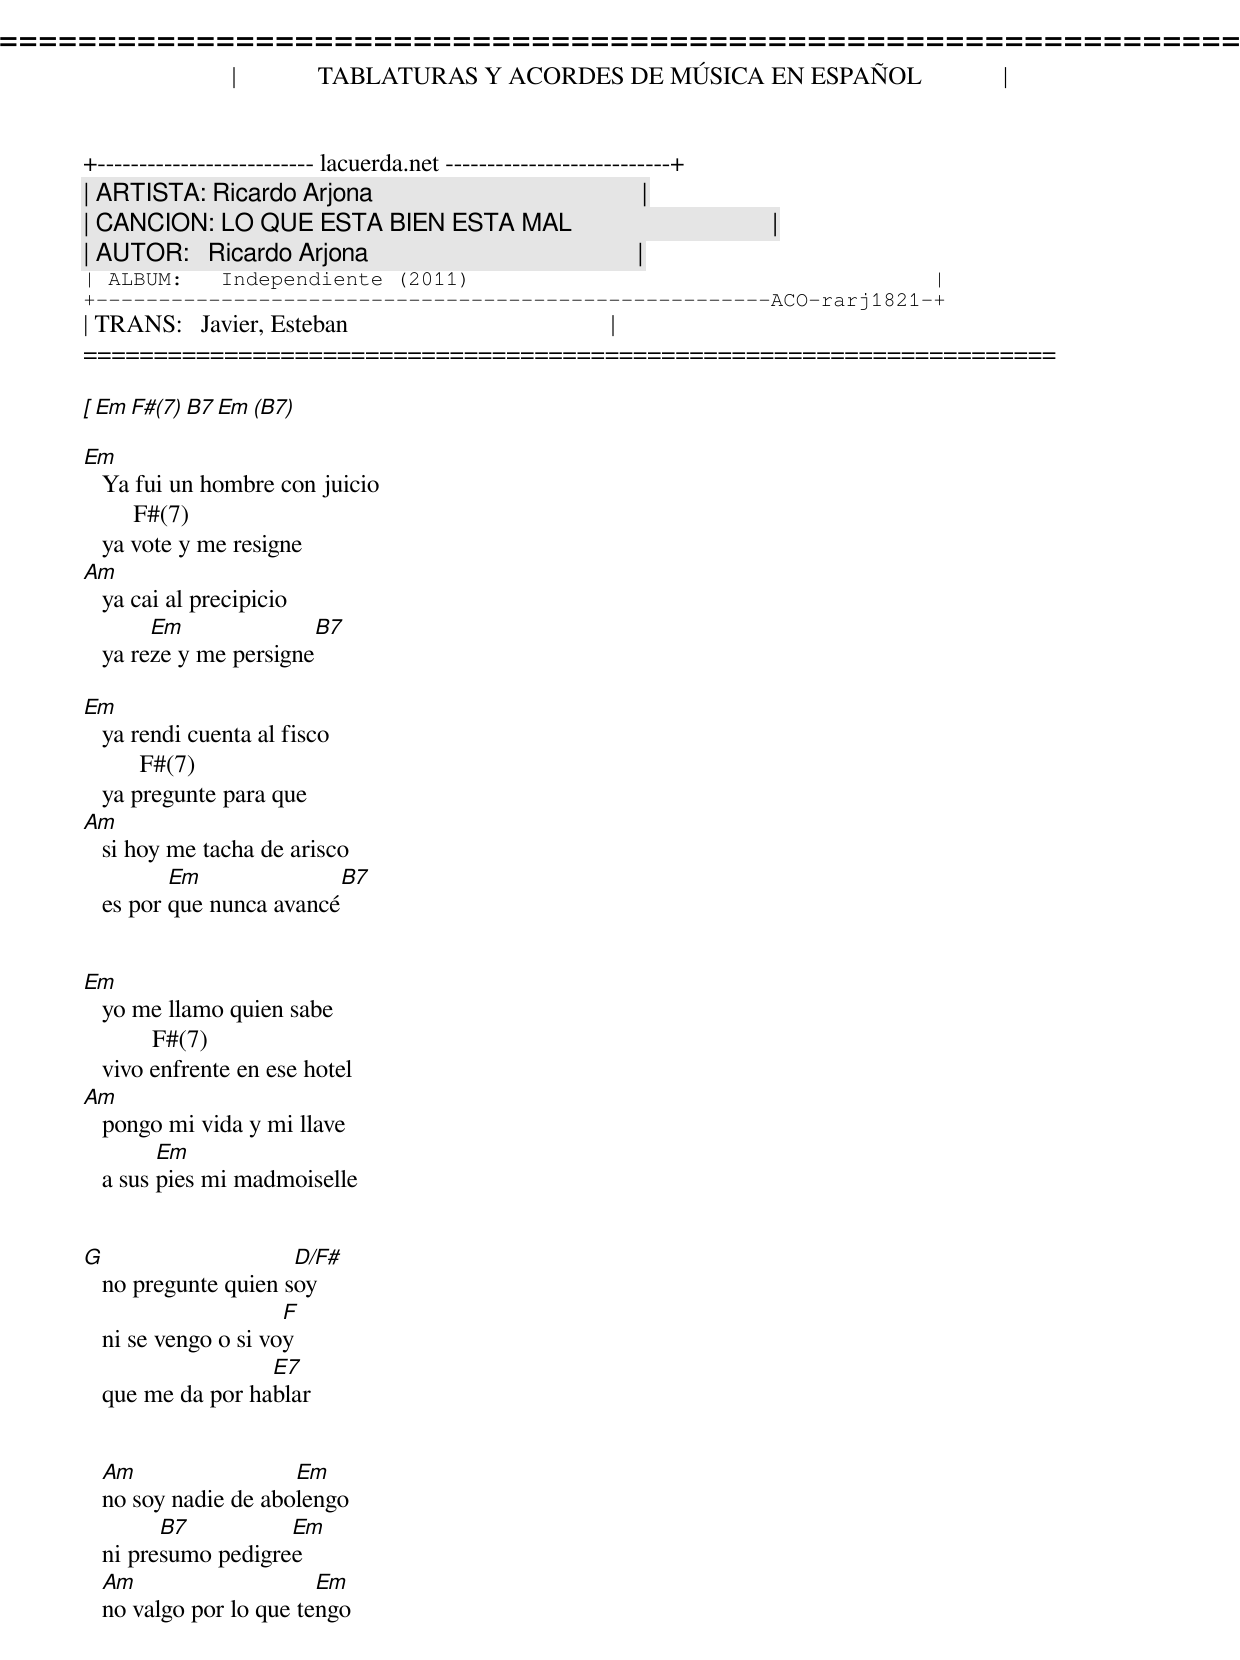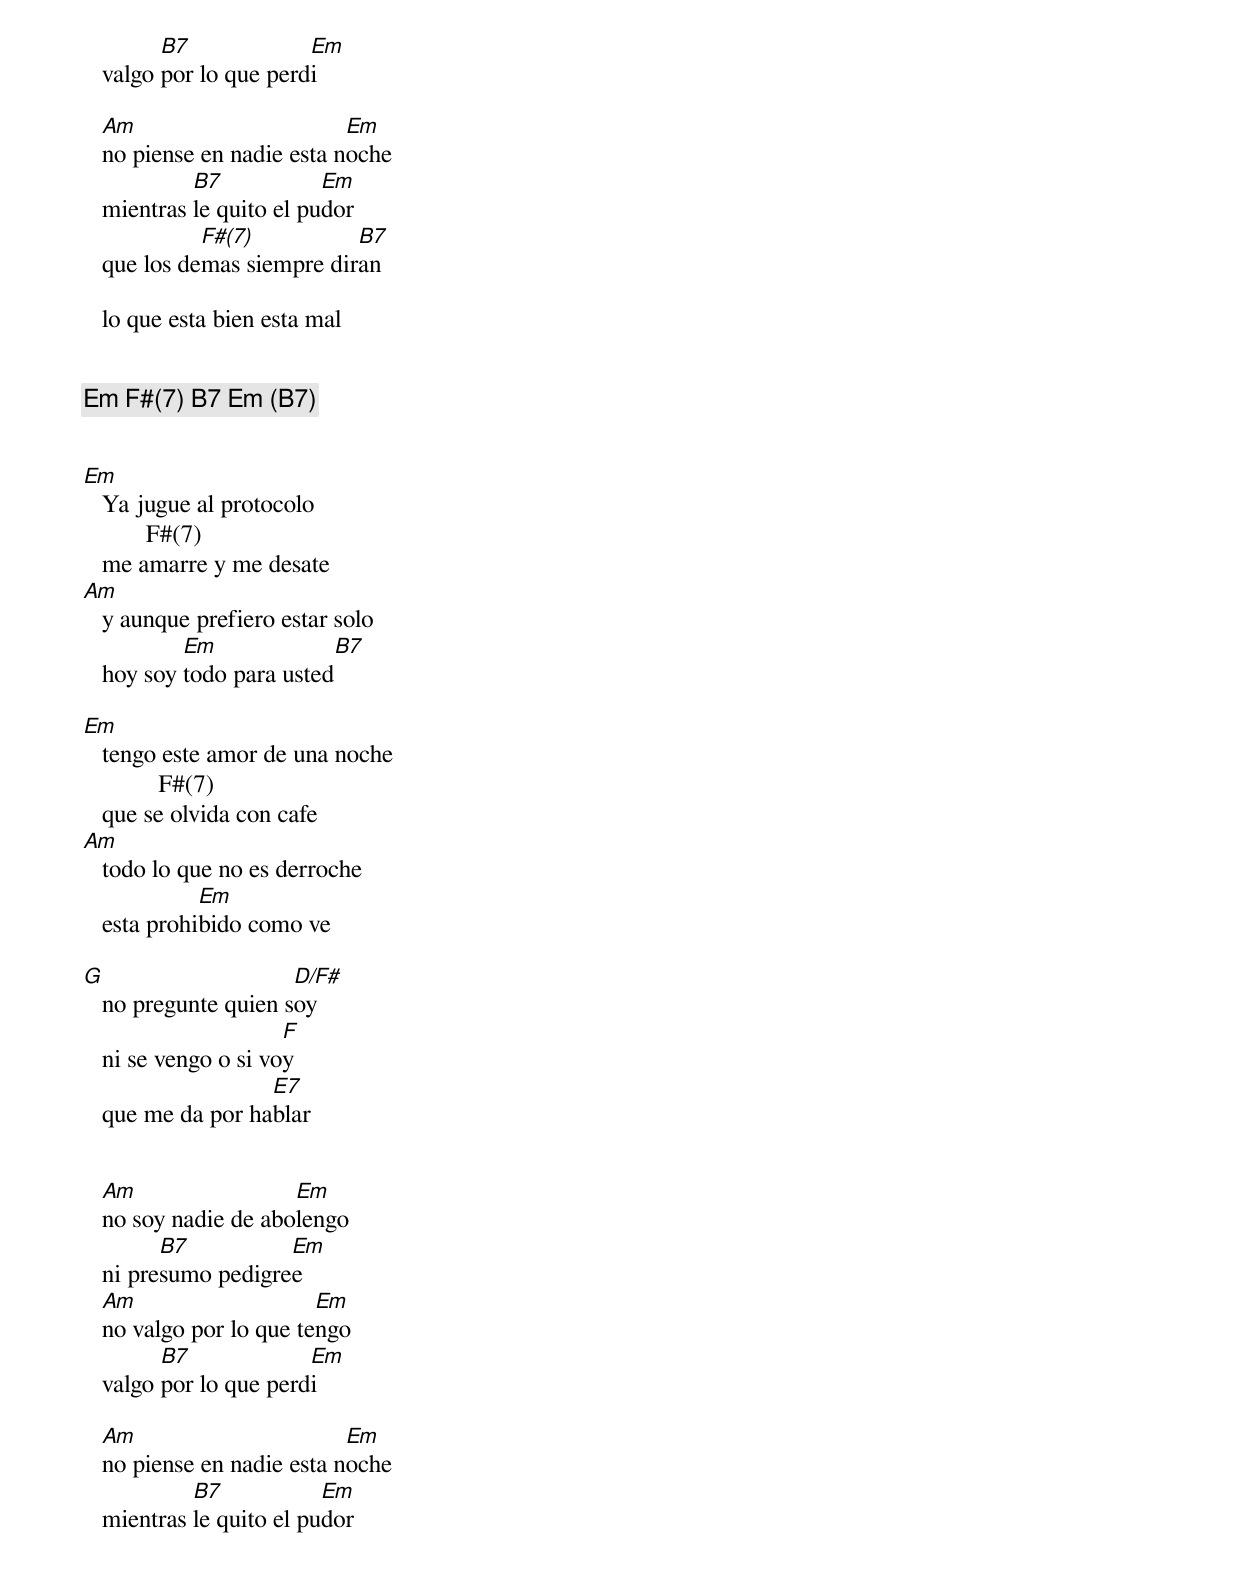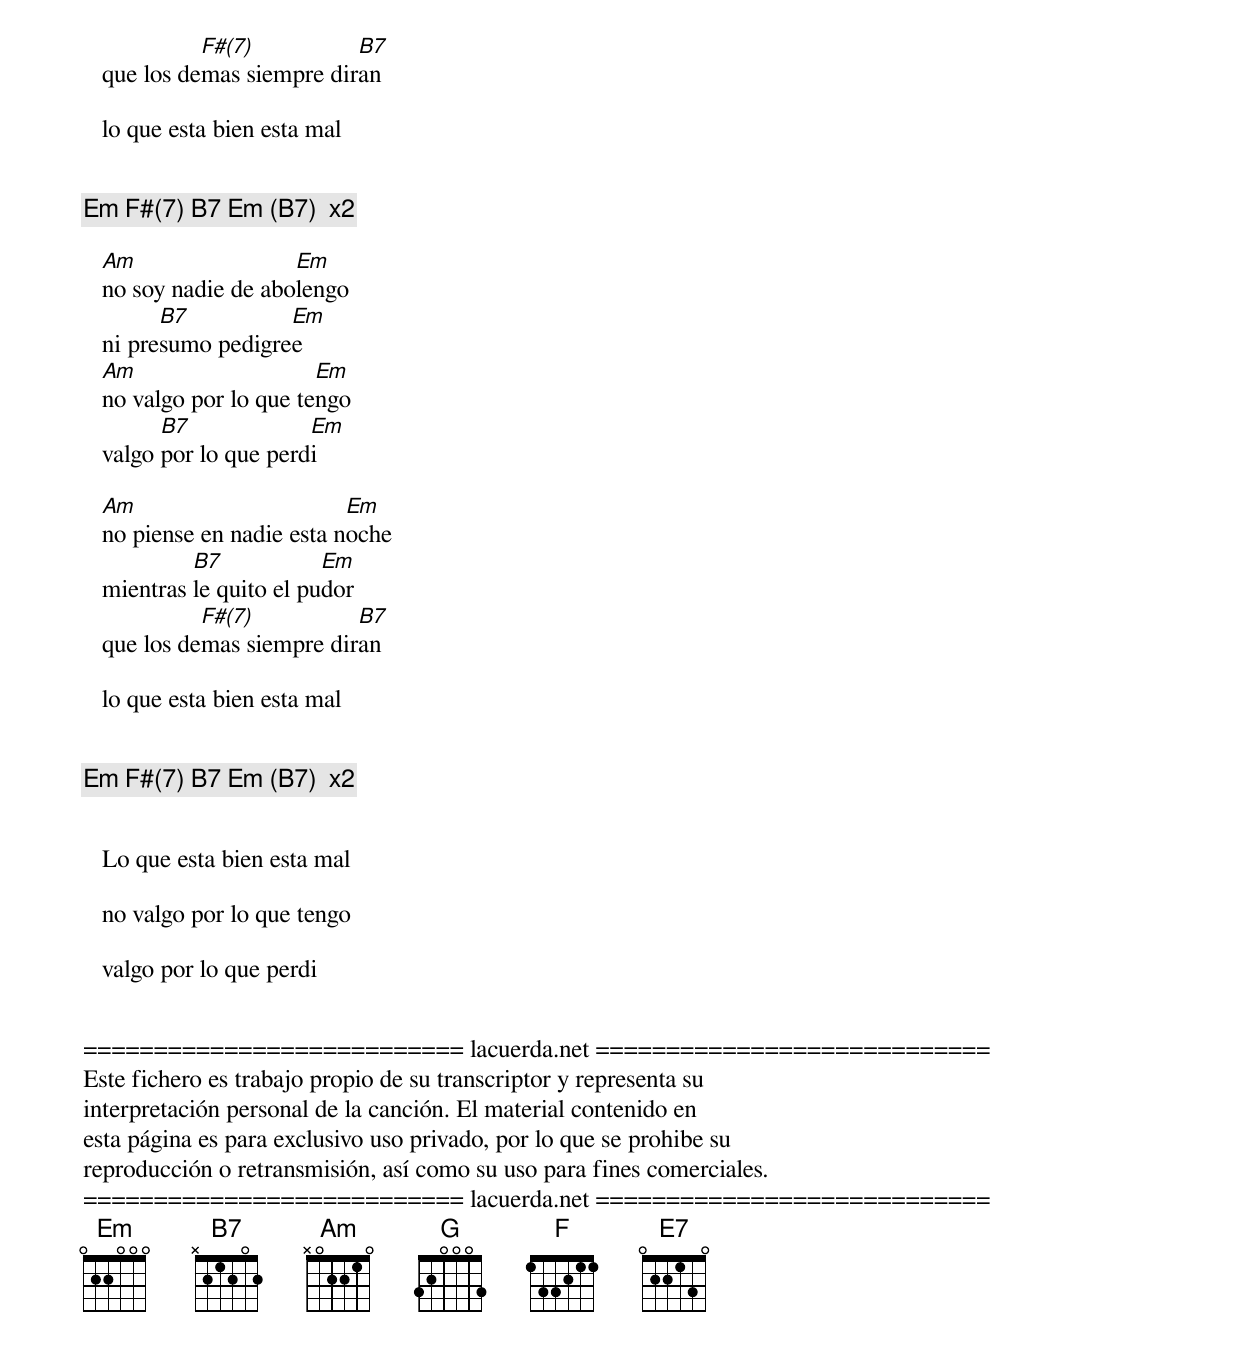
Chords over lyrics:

=====================================================================
|             TABLATURAS Y ACORDES DE MÚSICA EN ESPAÑOL             |
+-------------------------- lacuerda.net ---------------------------+
| ARTISTA: Ricardo Arjona                                           |
| CANCION: LO QUE ESTA BIEN ESTA MAL                                |
| AUTOR:   Ricardo Arjona                                           |
| ALBUM:   Independiente (2011)                                     |
+------------------------------------------------------ACO-rarj1821-+
| TRANS:   Javier, Esteban                                          |
=====================================================================

[ Em F#(7) B7 Em (B7)

Em
   Ya fui un hombre con juicio
        F#(7)
   ya vote y me resigne
Am
   ya cai al precipicio
        Em               B7
   ya reze y me persigne

Em
   ya rendi cuenta al fisco
         F#(7)
   ya pregunte para que
Am
   si hoy me tacha de arisco
          Em               B7
   es por que nunca avancé


Em
   yo me llamo quien sabe
           F#(7)
   vivo enfrente en ese hotel
Am
   pongo mi vida y mi llave
         Em
   a sus pies mi madmoiselle


G                     D/F#
   no pregunte quien soy
                      F
   ni se vengo o si voy
                   E7
   que me da por hablar


   Am                 Em
   no soy nadie de abolengo
         B7          Em
   ni presumo pedigree
   Am                    Em
   no valgo por lo que tengo
         B7             Em
   valgo por lo que perdi

   Am                       Em
   no piense en nadie esta noche
            B7            Em
   mientras le quito el pudor
             F#(7)          B7
   que los demas siempre diran

   lo que esta bien esta mal


[ Em F#(7) B7 Em (B7) ]


Em
   Ya jugue al protocolo
          F#(7)
   me amarre y me desate
Am
   y aunque prefiero estar solo
           Em              B7
   hoy soy todo para usted

Em
   tengo este amor de una noche
            F#(7)
   que se olvida con cafe
Am
   todo lo que no es derroche
             Em
   esta prohibido como ve

G                     D/F#
   no pregunte quien soy
                      F
   ni se vengo o si voy
                   E7
   que me da por hablar


   Am                 Em
   no soy nadie de abolengo
         B7          Em
   ni presumo pedigree
   Am                    Em
   no valgo por lo que tengo
         B7             Em
   valgo por lo que perdi

   Am                       Em
   no piense en nadie esta noche
            B7            Em
   mientras le quito el pudor
             F#(7)          B7
   que los demas siempre diran

   lo que esta bien esta mal


[ Em F#(7) B7 Em (B7) ] x2

   Am                 Em
   no soy nadie de abolengo
         B7          Em
   ni presumo pedigree
   Am                    Em
   no valgo por lo que tengo
         B7             Em
   valgo por lo que perdi

   Am                       Em
   no piense en nadie esta noche
            B7            Em
   mientras le quito el pudor
             F#(7)          B7
   que los demas siempre diran

   lo que esta bien esta mal


[ Em F#(7) B7 Em (B7) ] x2


   Lo que esta bien esta mal

   no valgo por lo que tengo

   valgo por lo que perdi


=========================== lacuerda.net ============================
Este fichero es trabajo propio de su transcriptor y representa su
interpretación personal de la canción. El material contenido en
esta página es para exclusivo uso privado, por lo que se prohibe su
reproducción o retransmisión, así como su uso para fines comerciales.
=========================== lacuerda.net ============================
